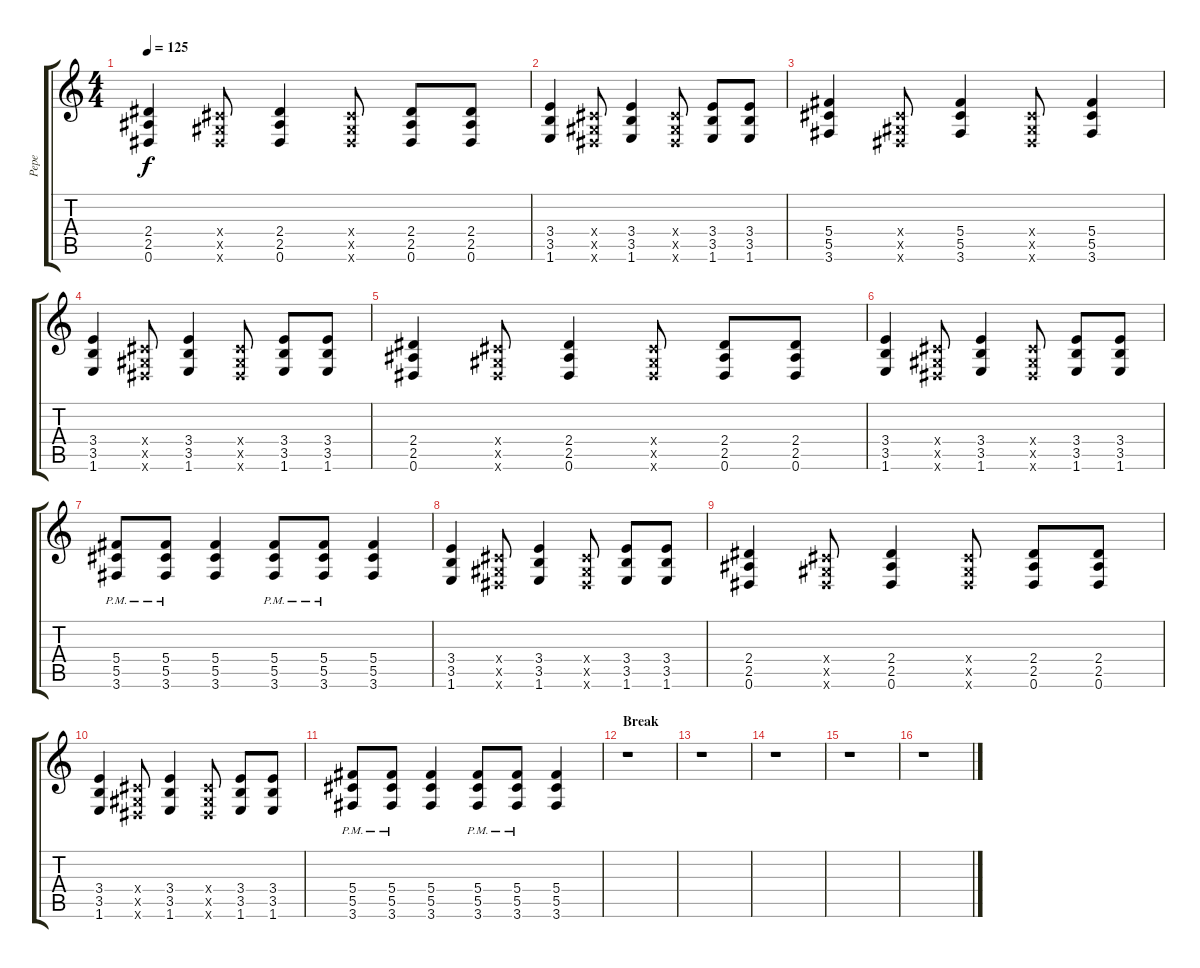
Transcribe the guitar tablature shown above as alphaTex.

\track ("Pepe" "Pepe") {instrument distortionguitar}
\staff {score tabs}
\tuning (Eb4 Bb3 Gb3 Db3 Ab2 Eb2) {hide}
\ts (4 4)
\tempo 125
\clef g2
\ks c
(2.4 2.5 0.6).4{dy f} (0.4{x} 0.5{x} 0.6{x}).8 (2.4 2.5 0.6).4 (0.4{x} 0.5{x} 0.6{x}).8 (2.4 2.5 0.6).8 (2.4 2.5 0.6).8 |
(3.4 3.5 1.6).4 (0.4{x} 0.5{x} 0.6{x}).8 (3.4 3.5 1.6).4 (0.4{x} 0.5{x} 0.6{x}).8 (3.4 3.5 1.6).8 (3.4 3.5 1.6).8 |
(5.4 5.5 3.6).4 (0.4{x} 0.5{x} 0.6{x}).8 (5.4 5.5 3.6).4 (0.4{x} 0.5{x} 0.6{x}).8 (5.4 5.5 3.6).4 |
(3.4 3.5 1.6).4 (0.4{x} 0.5{x} 0.6{x}).8 (3.4 3.5 1.6).4 (0.4{x} 0.5{x} 0.6{x}).8 (3.4 3.5 1.6).8 (3.4 3.5 1.6).8 |
(2.4 2.5 0.6).4 (0.4{x} 0.5{x} 0.6{x}).8 (2.4 2.5 0.6).4 (0.4{x} 0.5{x} 0.6{x}).8 (2.4 2.5 0.6).8 (2.4 2.5 0.6).8 |
(3.4 3.5 1.6).4 (0.4{x} 0.5{x} 0.6{x}).8 (3.4 3.5 1.6).4 (0.4{x} 0.5{x} 0.6{x}).8 (3.4 3.5 1.6).8 (3.4 3.5 1.6).8 |
(5.4{pm} 5.5{pm} 3.6{pm}).8 (5.4{pm} 5.5{pm} 3.6{pm}).8 (5.4 5.5 3.6).4 (5.4{pm} 5.5{pm} 3.6{pm}).8 (5.4{pm} 5.5{pm} 3.6{pm}).8 (5.4 5.5 3.6).4 |
(3.4 3.5 1.6).4 (0.4{x} 0.5{x} 0.6{x}).8 (3.4 3.5 1.6).4 (0.4{x} 0.5{x} 0.6{x}).8 (3.4 3.5 1.6).8 (3.4 3.5 1.6).8 |
(2.4 2.5 0.6).4 (0.4{x} 0.5{x} 0.6{x}).8 (2.4 2.5 0.6).4 (0.4{x} 0.5{x} 0.6{x}).8 (2.4 2.5 0.6).8 (2.4 2.5 0.6).8 |
(3.4 3.5 1.6).4 (0.4{x} 0.5{x} 0.6{x}).8 (3.4 3.5 1.6).4 (0.4{x} 0.5{x} 0.6{x}).8 (3.4 3.5 1.6).8 (3.4 3.5 1.6).8 |
(5.4{pm} 5.5{pm} 3.6{pm}).8 (5.4{pm} 5.5{pm} 3.6{pm}).8 (5.4 5.5 3.6).4 (5.4{pm} 5.5{pm} 3.6{pm}).8 (5.4{pm} 5.5{pm} 3.6{pm}).8 (5.4 5.5 3.6).4 |
\section ("" "Break")
r.1 |
r.1 |
r.1 |
r.1 |
r.1
